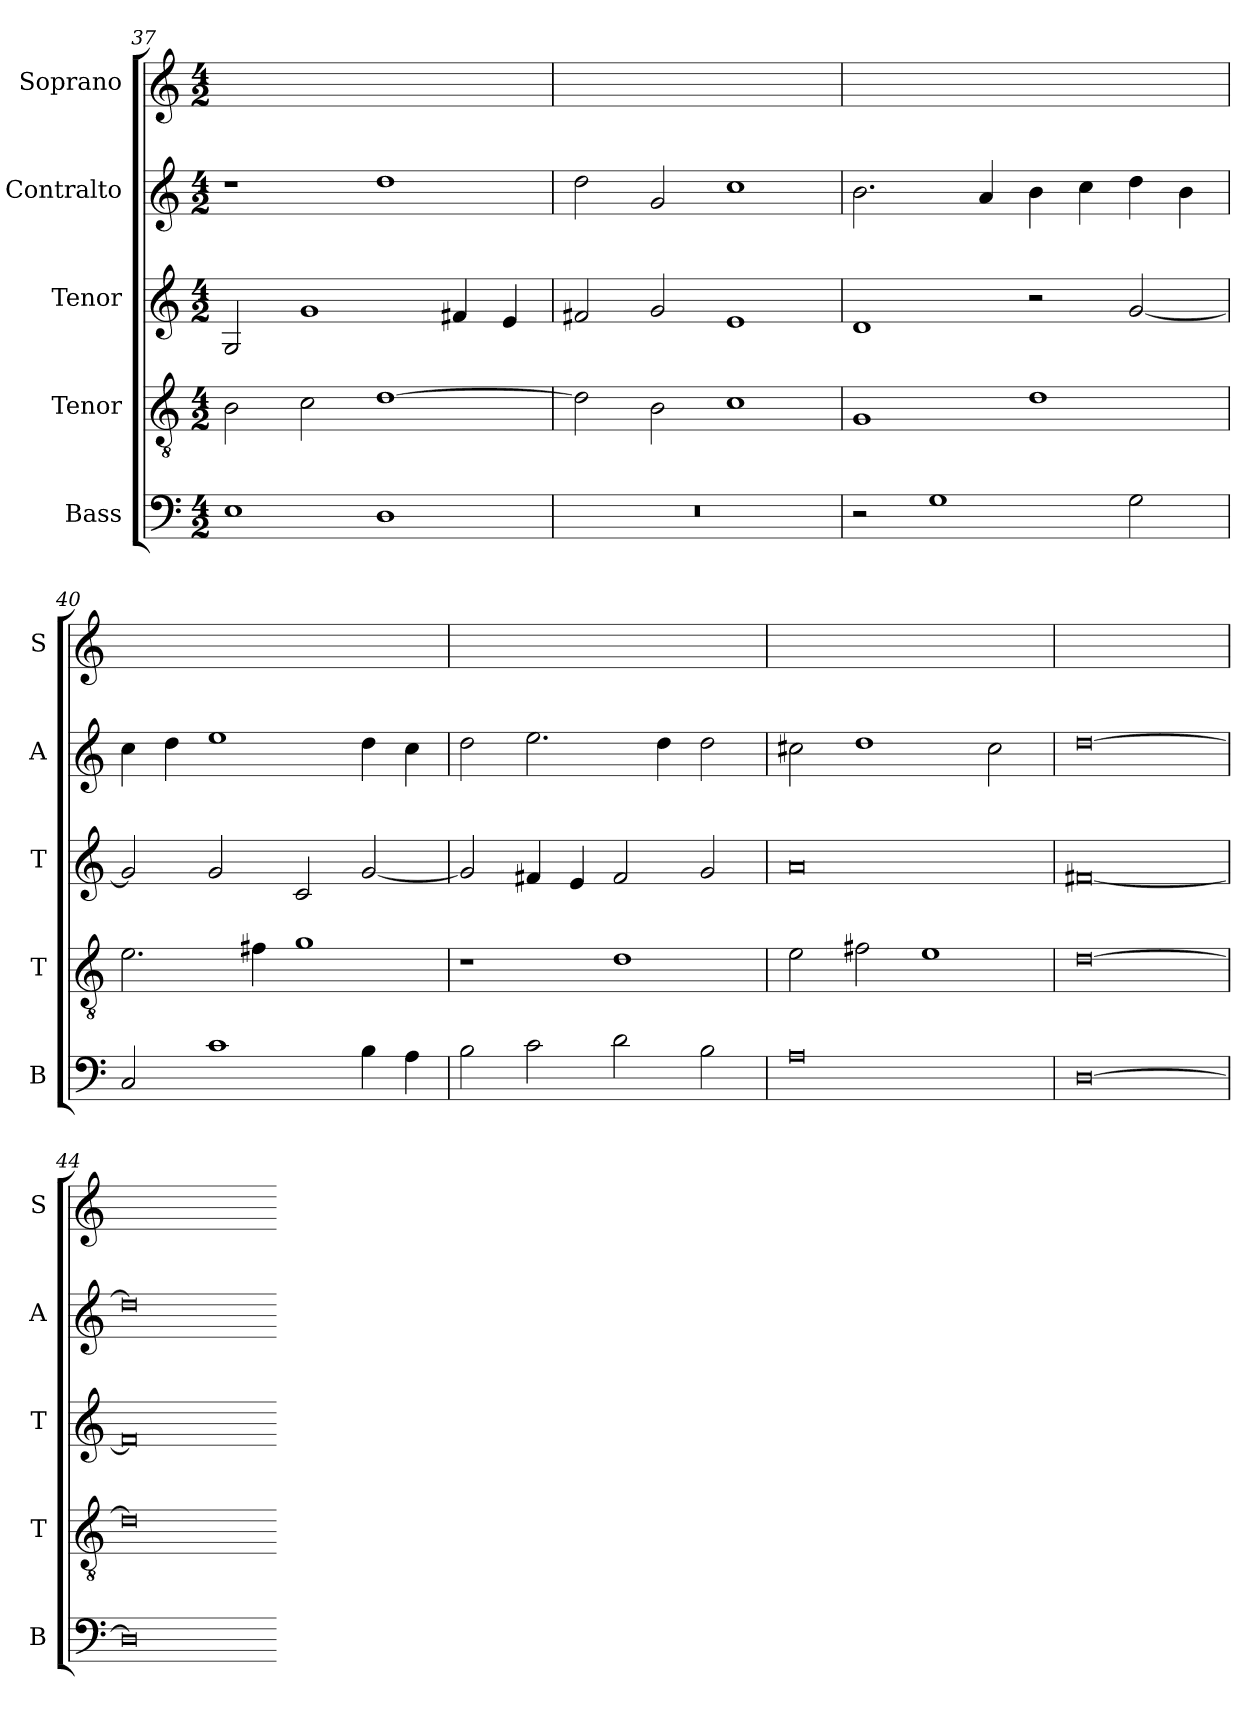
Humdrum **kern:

**kern	**kern	**kern	**kern	**kern
*part5	*part4	*part3	*part2	*part1
*staff5	*staff4	*staff3	*staff2	*staff1
*I"Bass	*I"Tenor	*I"Tenor	*I"Contralto	*I"Soprano
*I'B	*I'T	*I'T	*I'A	*I'S
*clefF4	*clefGv2	*clefG2	*clefG2	*clefG2
*k[]	*k[]	*k[]	*k[]	*k[]
*G:mix	*G:mix	*G:mix	*G:mix	*G:mix
*M4/2	*M4/2	*M4/2	*M4/2	*M4/2
=37	=37	=37	=37	=37
1E	2B	2G	1r	0ryy
.	2c	1g	.	.
1D	[1d	.	1dd	.
.	.	4f#X	.	.
.	.	4e	.	.
=38	=38	=38	=38	=38
0r	2d]	2f#X	2dd	0ryy
.	2B	2g	2g	.
.	1c	1e	1cc	.
=39	=39	=39	=39	=39
2r	1G	1d	2.b	0ryy
1G	.	.	.	.
.	.	.	4a	.
.	1d	2r	4b	.
.	.	.	4cc	.
2G	.	[2g	4dd	.
.	.	.	4b	.
=40	=40	=40	=40	=40
2C	2.e	2g]	4cc	0ryy
.	.	.	4dd	.
1c	.	2g	1ee	.
.	4f#X	.	.	.
.	1g	2c	.	.
4B	.	[2g	4dd	.
4A	.	.	4cc	.
=41	=41	=41	=41	=41
2B	1r	2g]	2dd	0ryy
2c	.	4f#X	2.ee	.
.	.	4e	.	.
2d	1d	2f#	.	.
.	.	.	4dd	.
2B	.	2g	2dd	.
=42	=42	=42	=42	=42
0A	2e	0a	2cc#X	0ryy
.	2f#X	.	1dd	.
.	1e	.	.	.
.	.	.	2cc#	.
=43	=43	=43	=43	=43
[0D	[0d	[0f#X	[0dd	0ryy
=44	=44	=44	=44	=44
0D]	0d]	0f#]	0dd]	0ryy
=-	=-	=-	=-	=-
*-	*-	*-	*-	*-
